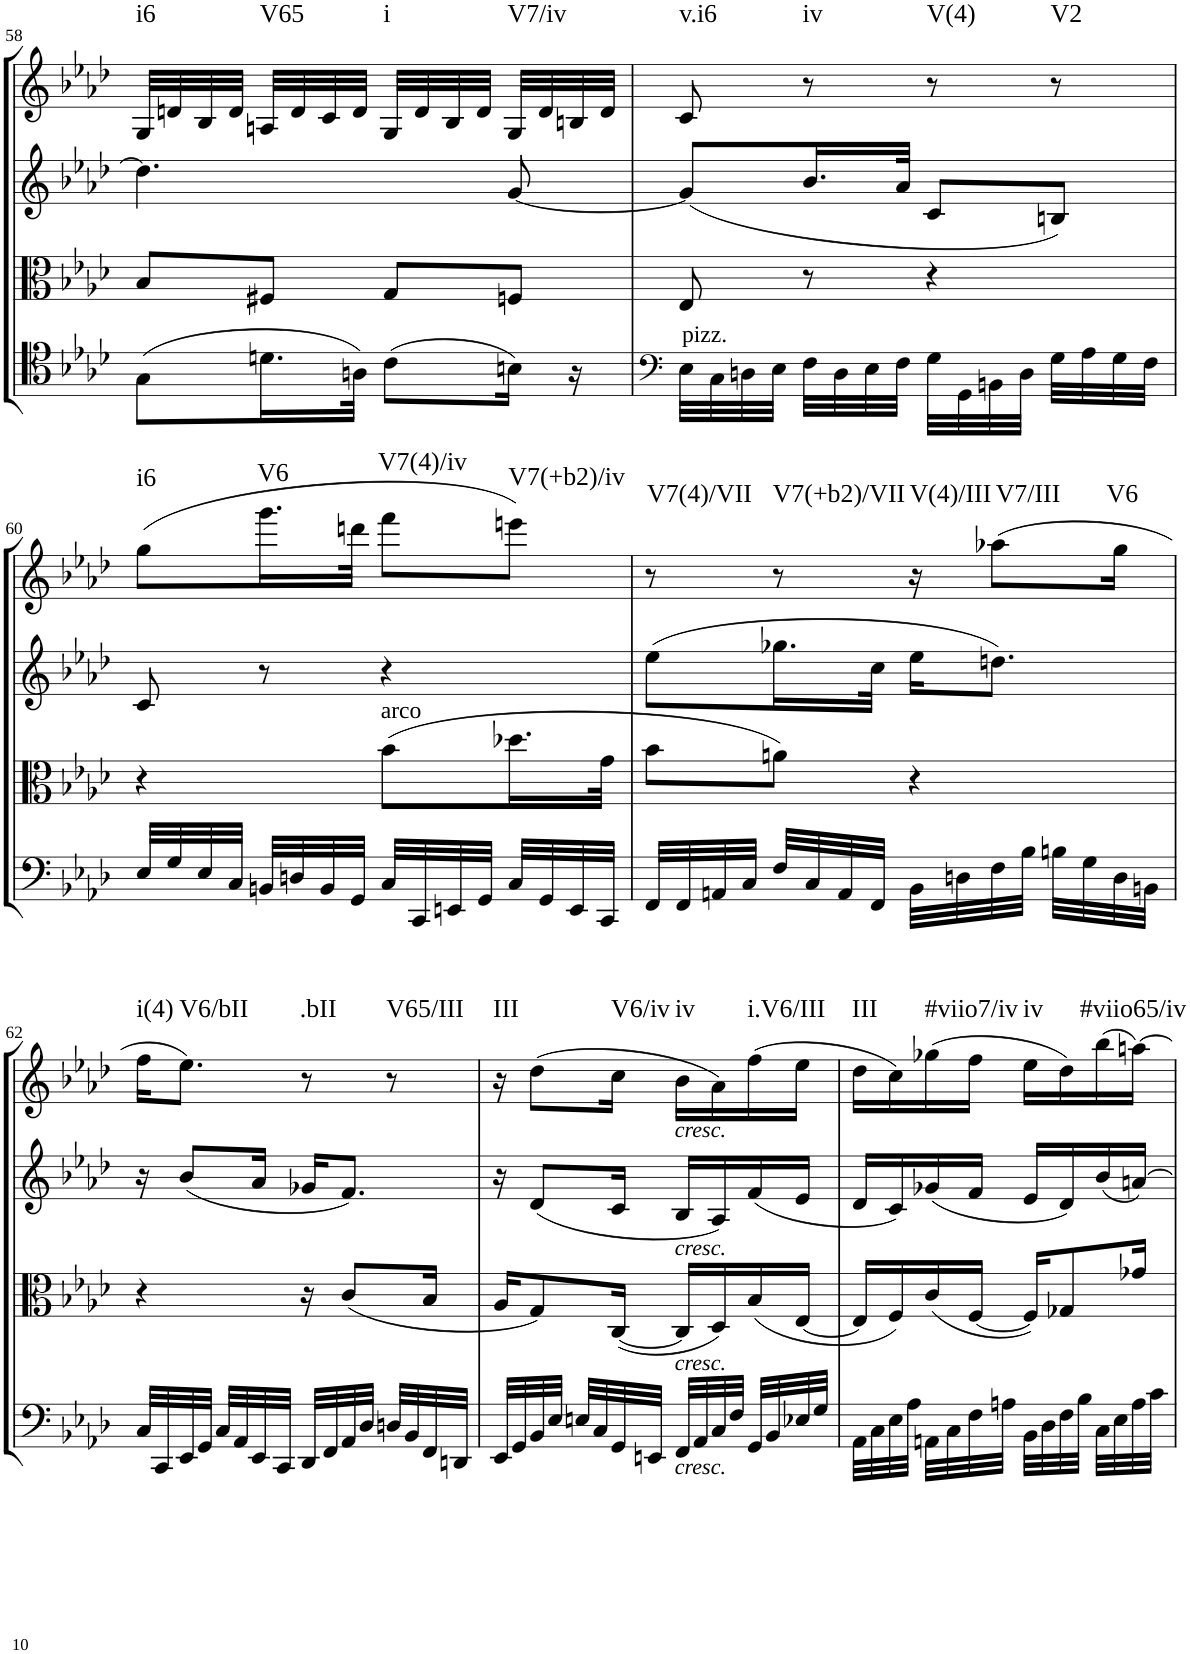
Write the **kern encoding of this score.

**kern	**kern	**kern	**kern	**harte
*part4	*part3	*part2	*part1	*part1
*staff4	*staff3	*staff2	*staff1	*
*I"Cello	*I"Viola	*I"2nd Violin	*I"1st Violin	*
*	*I'Vla	*I'Vln	*I'Vln	*
!!LO:PB:g=z
*clefC4	*clefC3	*clefG2	*clefG2	*
*k[b-e-a-d-]	*k[b-e-a-d-]	*k[b-e-a-d-]	*k[b-e-a-d-]	*
*f:	*f:	*f:	*f:	*
*M2/4	*M2/4	*M2/4	*M2/4	*
=58	=58	=58	=58	=58
!	!	!	!	!LO:H:kt=i6
(8G\L	8B-/L	4.dd\]	32G/LLL	N
.	.	.	32dn/	.
.	.	.	32B-/	.
.	.	.	32d/JJJ	.
!	!	!	!	!LO:H:kt=V65
16.dn\L	8F#X/J	.	32An/LLL	N
.	.	.	32d/	.
.	.	.	32c/	.
32An\JJk)	.	.	32d/JJJ	.
!	!	!	!	!LO:H:kt=i
(8c\L	8G/L	.	32G/LLL	N
.	.	.	32d/	.
.	.	.	32B-/	.
.	.	.	32d/JJJ	.
!	!	!	!	!LO:H:kt=V7/iv
16Bn\Jk)	8Fn/J	[8g/	32G/LLL	N
.	.	.	32d/	.
16r	.	.	32Bn/	.
.	.	.	32d/JJJ	.
=59	=59	=59	=59	=59
*clefF4	*	*	*	*
!LO:TX:a:t=pizz.	!	!	!	!LO:H:kt=v.i6
32E-\LLL	8E-/	(8g/L]	8c/	N
32C\	.	.	.	.
32Dn\	.	.	.	.
32E-\JJJ	.	.	.	.
!	!	!	!	!LO:H:kt=iv
32F\LLL	8r	16.b-/L	8r	N
32D\	.	.	.	.
32E-\	.	.	.	.
32F\JJJ	.	32a-/JJk	.	.
!	!	!	!	!LO:H:kt=V(4)
32G\LLL	4r	8c/L	8r	N
32GG\	.	.	.	.
32BBn\	.	.	.	.
32D\JJJ	.	.	.	.
!	!	!	!	!LO:H:kt=V2
32G\LLL	.	8Bn/J)	8r	N
32A-\	.	.	.	.
32G\	.	.	.	.
32F\JJJ	.	.	.	.
!!LO:LB:g=z
=60	=60	=60	=60	=60
!	!	!	!	!LO:H:kt=i6
32E-/LLL	4r	8c/	(8gg\L	N
32G/	.	.	.	.
32E-/	.	.	.	.
32C/JJJ	.	.	.	.
!	!	!	!	!LO:H:kt=V6
32BBn/LLL	.	8r	16.ggg\L	N
32Dn/	.	.	.	.
32BB/	.	.	.	.
32GG/JJJ	.	.	32dddn\JJk	.
!	!LO:TX:a:t=arco	!	!	!LO:H:kt=V7(4)/iv
32C/LLL	(8b-\L	4r	8fff\L	N
32CC/	.	.	.	.
32EEn/	.	.	.	.
32GG/JJJ	.	.	.	.
!	!	!	!	!LO:H:kt=V7(+b2)/iv
32C/LLL	16.dd-X\L	.	8eeen\J)	N
32GG/	.	.	.	.
32EE/	.	.	.	.
32CC/JJJ	32g\JJk	.	.	.
=61	=61	=61	=61	=61
!	!	!	!	!LO:H:kt=V7(4)/VII
32FF/LLL	8b-\L	(8ee-\L	8r	N
32FF/	.	.	.	.
32AAn/	.	.	.	.
32C/JJJ	.	.	.	.
!	!	!	!	!LO:H:kt=V7(+b2)/VII
32F/LLL	8an\J)	16.gg-X\L	8r	N
32C/	.	.	.	.
32AA/	.	.	.	.
32FF/JJJ	.	32cc\JJk	.	.
!	!	!	!	!LO:H:kt=V(4)/III
32BB-\LLL	4r	16ee-\KL	16r	N
32Dn\	.	.	.	.
!	!	!	!	!LO:H:kt=V7/III
32F\	.	8.ddn\J)	(8aa-X\L	N
32B-\JJJ	.	.	.	.
32Bn\LLL	.	.	.	.
32G\	.	.	.	.
!	!	!	!	!LO:H:kt=V6
32D\	.	.	16gg\Jk	N
32BBn\JJJ	.	.	.	.
!!LO:LB:g=z
=62	=62	=62	=62	=62
!	!	!	!	!LO:H:kt=i(4)
32C/LLL	4r	16r	16ff\KL	N
32CC/	.	.	.	.
!	!	!	!	!LO:H:kt=V6/bII
32EE-/	.	(8b-/L	8.ee-\J)	N
32GG/JJJ	.	.	.	.
32C/LLL	.	.	.	.
32AA-/	.	.	.	.
32EE-/	.	16a-/Jk	.	.
32CC/JJJ	.	.	.	.
!	!	!	!	!LO:H:kt=.bII
32DD-/LLL	16r	16g-X/KL	8r	N
32FF/	.	.	.	.
32AA-/	(8c/L	8.f/J)	.	.
32D-/JJJ	.	.	.	.
!	!	!	!	!LO:H:kt=V65/III
32Dn/LLL	.	.	8r	N
32BB-/	.	.	.	.
32FF/	16B-/Jk	.	.	.
32DDn/JJJ	.	.	.	.
=63	=63	=63	=63	=63
!	!	!	!	!LO:H:kt=III
32EE-/LLL	16A-/KL	16r	16r	N
32GG/	.	.	.	.
32BB-/	8G/)	(8d-/L	(8dd-\L	.
32E-/JJJ	.	.	.	.
32En/LLL	.	.	.	.
32C/	.	.	.	.
!	!	!	!	!LO:H:kt=V6/iv
32GG/	([16C/Jk	16c/Jk	16cc\Jk	N
32EEn/JJJ	.	.	.	.
!	!	!	!LO:TX:b:i:t=cresc.	!
!	!	!LO:TX:b:i:t=cresc.	!	!
!	!LO:TX:b:i:t=cresc.	!	!	!
!LO:TX:b:i:t=cresc.	!	!	!	!LO:H:kt=iv
32FF/LLL	16C/LL]	16B-/LL	16b-\LL	N
32AA-/	.	.	.	.
32C/	16D-/)	16A-/)	16a-\)	.
32F/JJJ	.	.	.	.
!	!	!	!	!LO:H:kt=i.V6/III
32GG/LLL	(16B-/	(16f/	(16ff\	N
32BB-/	.	.	.	.
32E-X/	[16E-/JJ	16e-/JJ	16ee-\JJ	.
32G/JJJ	.	.	.	.
=64	=64	=64	=64	=64
!	!	!	!	!LO:H:kt=III
32AA-\LLL	16E-/LL]	16d-/LL	16dd-\LL	N
32C\	.	.	.	.
32E-\	16F/)	16c/)	16cc\)	.
32A-\JJJ	.	.	.	.
!	!	!	!	!LO:H:kt=#viio7/iv
32AAn\LLL	(16c/	(16g-X/	(16gg-X\	N
32C\	.	.	.	.
32F\	[16F/JJ	16f/JJ	16ff\JJ	.
32An\JJJ	.	.	.	.
!	!	!	!	!LO:H:kt=iv
32BB-\LLL	16F/KL])	16e-/LL	16ee-\LL	N
32D-\	.	.	.	.
32F\	8G-X/	16d-/)	16dd-\)	.
32B-\JJJ	.	.	.	.
!	!	!	!	!LO:H:kt=#viio65/iv
32C\LLL	.	(16b-/	(16bb-\	N
32E-\	.	.	.	.
32A\	16g-X/Jk	[16an/JJ)	[16aan\JJ)	.
32c\JJJ	.	.	.	.
=	=	=	=	=
*-	*-	*-	*-	*-
